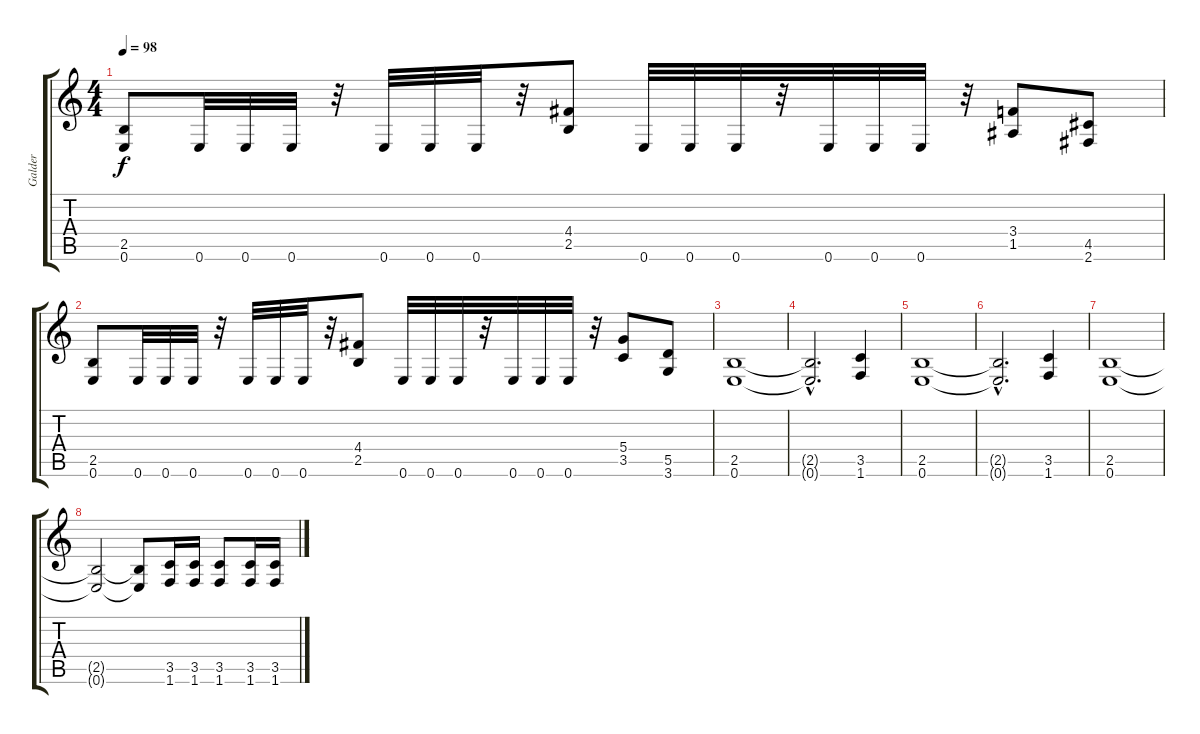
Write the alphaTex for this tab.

\track ("Galder" "Galder") {instrument overdrivenguitar}
\staff {score tabs}
\tuning (E4 B3 G3 D3 A2 E2) {hide}
\ts (4 4)
\tempo 98
\clef g2
\ks c
(2.5 0.6).8{dy f} 0.6.32 0.6.32 0.6.32 r.32 0.6.32 0.6.32 0.6.32 r.32 (4.4 2.5).8 0.6.32 0.6.32 0.6.32 r.32 0.6.32 0.6.32 0.6.32 r.32 (3.4 1.5).8 (4.5 2.6).8 |
(2.5 0.6).8 0.6.32 0.6.32 0.6.32 r.32 0.6.32 0.6.32 0.6.32 r.32 (4.4 2.5).8 0.6.32 0.6.32 0.6.32 r.32 0.6.32 0.6.32 0.6.32 r.32 (5.4 3.5).8 (5.5 3.6).8 |
(2.5 0.6).1 |
(2.5{hac t} 0.6{hac t}).2{d} (3.5 1.6).4 |
(2.5 0.6).1 |
(2.5{hac t} 0.6{hac t}).2{d} (3.5 1.6).4 |
(2.5 0.6).1 |
(2.5{t} 0.6{t}).2 (2.5{t} 0.6{t}).8 (3.5 1.6).16 (3.5 1.6).16 (3.5 1.6).8 (3.5 1.6).16 (3.5 1.6).16
